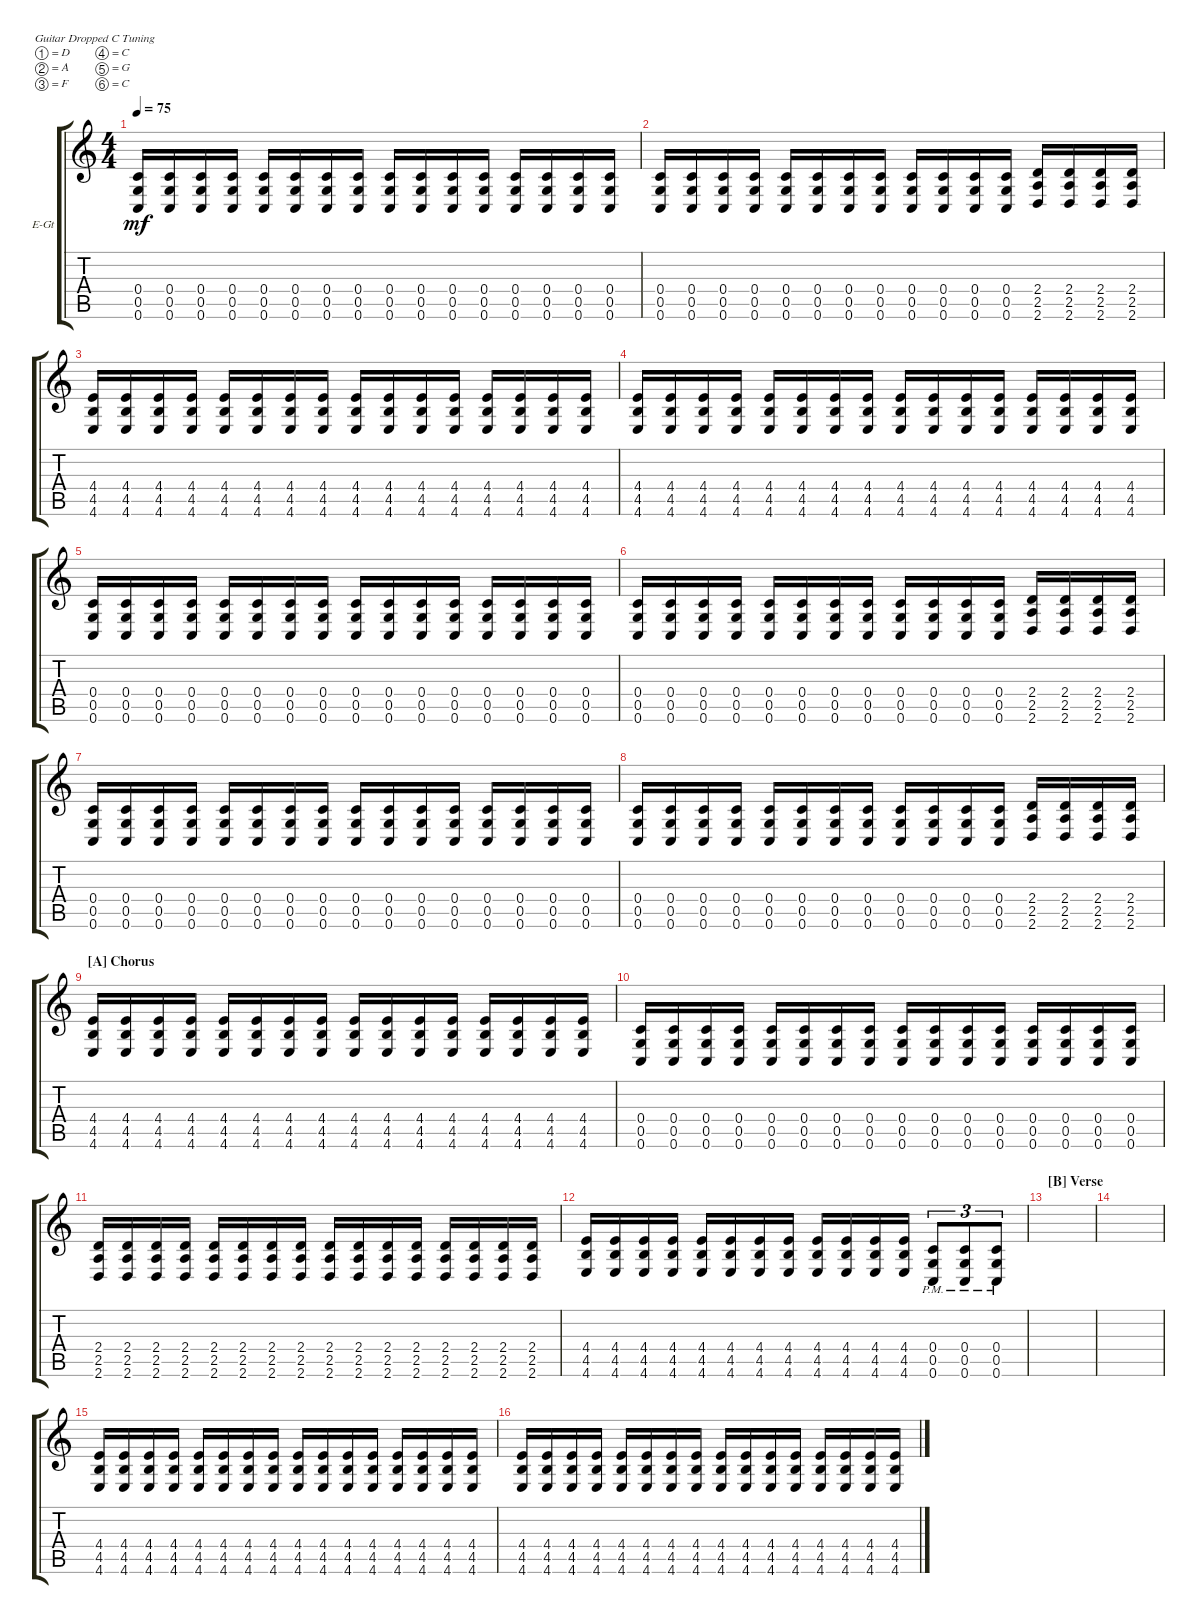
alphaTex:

\bracketExtendMode groupsimilarinstruments
\firstSystemTrackNameOrientation horizontal
\otherSystemsTrackNameOrientation horizontal
\track ("Rhythm Guitar" "E-Gt") {instrument distortionguitar}
\staff {score tabs}
\tuning (D4 A3 F3 C3 G2 C2)
\ts (4 4)
\tempo 75
\clef g2
\ks c
(0.6 0.4 0.5).16{dy mf} (0.6 0.4 0.5).16 (0.6 0.4 0.5).16 (0.6 0.4 0.5).16 (0.6 0.4 0.5).16 (0.6 0.4 0.5).16 (0.6 0.4 0.5).16 (0.6 0.4 0.5).16 (0.6 0.4 0.5).16 (0.6 0.4 0.5).16 (0.6 0.4 0.5).16 (0.6 0.4 0.5).16 (0.6 0.4 0.5).16 (0.6 0.4 0.5).16 (0.6 0.4 0.5).16 (0.6 0.4 0.5).16 |
(0.6 0.4 0.5).16 (0.6 0.4 0.5).16 (0.6 0.4 0.5).16 (0.6 0.4 0.5).16 (0.6 0.4 0.5).16 (0.6 0.4 0.5).16 (0.6 0.4 0.5).16 (0.6 0.4 0.5).16 (0.6 0.4 0.5).16 (0.6 0.4 0.5).16 (0.6 0.4 0.5).16 (0.6 0.4 0.5).16 (2.6 2.4 2.5).16 (2.6 2.4 2.5).16 (2.6 2.4 2.5).16 (2.6 2.4 2.5).16 |
(4.6 4.4 4.5).16 (4.6 4.4 4.5).16 (4.6 4.4 4.5).16 (4.6 4.4 4.5).16 (4.6 4.4 4.5).16 (4.6 4.4 4.5).16 (4.6 4.4 4.5).16 (4.6 4.4 4.5).16 (4.6 4.4 4.5).16 (4.6 4.4 4.5).16 (4.6 4.4 4.5).16 (4.6 4.4 4.5).16 (4.6 4.4 4.5).16 (4.6 4.4 4.5).16 (4.6 4.4 4.5).16 (4.6 4.4 4.5).16 |
(4.6 4.4 4.5).16 (4.6 4.4 4.5).16 (4.6 4.4 4.5).16 (4.6 4.4 4.5).16 (4.6 4.4 4.5).16 (4.6 4.4 4.5).16 (4.6 4.4 4.5).16 (4.6 4.4 4.5).16 (4.6 4.4 4.5).16 (4.6 4.4 4.5).16 (4.6 4.4 4.5).16 (4.6 4.4 4.5).16 (4.6 4.4 4.5).16 (4.6 4.4 4.5).16 (4.6 4.4 4.5).16 (4.6 4.4 4.5).16 |
(0.6 0.4 0.5).16 (0.6 0.4 0.5).16 (0.6 0.4 0.5).16 (0.6 0.4 0.5).16 (0.6 0.4 0.5).16 (0.6 0.4 0.5).16 (0.6 0.4 0.5).16 (0.6 0.4 0.5).16 (0.6 0.4 0.5).16 (0.6 0.4 0.5).16 (0.6 0.4 0.5).16 (0.6 0.4 0.5).16 (0.6 0.4 0.5).16 (0.6 0.4 0.5).16 (0.6 0.4 0.5).16 (0.6 0.4 0.5).16 |
(0.6 0.4 0.5).16 (0.6 0.4 0.5).16 (0.6 0.4 0.5).16 (0.6 0.4 0.5).16 (0.6 0.4 0.5).16 (0.6 0.4 0.5).16 (0.6 0.4 0.5).16 (0.6 0.4 0.5).16 (0.6 0.4 0.5).16 (0.6 0.4 0.5).16 (0.6 0.4 0.5).16 (0.6 0.4 0.5).16 (2.6 2.4 2.5).16 (2.6 2.4 2.5).16 (2.6 2.4 2.5).16 (2.6 2.4 2.5).16 |
(0.6 0.4 0.5).16 (0.6 0.4 0.5).16 (0.6 0.4 0.5).16 (0.6 0.4 0.5).16 (0.6 0.4 0.5).16 (0.6 0.4 0.5).16 (0.6 0.4 0.5).16 (0.6 0.4 0.5).16 (0.6 0.4 0.5).16 (0.6 0.4 0.5).16 (0.6 0.4 0.5).16 (0.6 0.4 0.5).16 (0.6 0.4 0.5).16 (0.6 0.4 0.5).16 (0.6 0.4 0.5).16 (0.6 0.4 0.5).16 |
(0.6 0.4 0.5).16 (0.6 0.4 0.5).16 (0.6 0.4 0.5).16 (0.6 0.4 0.5).16 (0.6 0.4 0.5).16 (0.6 0.4 0.5).16 (0.6 0.4 0.5).16 (0.6 0.4 0.5).16 (0.6 0.4 0.5).16 (0.6 0.4 0.5).16 (0.6 0.4 0.5).16 (0.6 0.4 0.5).16 (2.6 2.4 2.5).16 (2.6 2.4 2.5).16 (2.6 2.4 2.5).16 (2.6 2.4 2.5).16 |
\section ("A" "Chorus")
(4.6 4.4 4.5).16 (4.6 4.4 4.5).16 (4.6 4.4 4.5).16 (4.6 4.4 4.5).16 (4.6 4.4 4.5).16 (4.6 4.4 4.5).16 (4.6 4.4 4.5).16 (4.6 4.4 4.5).16 (4.6 4.4 4.5).16 (4.6 4.4 4.5).16 (4.6 4.4 4.5).16 (4.6 4.4 4.5).16 (4.6 4.4 4.5).16 (4.6 4.4 4.5).16 (4.6 4.4 4.5).16 (4.6 4.4 4.5).16 |
(0.6 0.4 0.5).16 (0.6 0.4 0.5).16 (0.6 0.4 0.5).16 (0.6 0.4 0.5).16 (0.6 0.4 0.5).16 (0.6 0.4 0.5).16 (0.6 0.4 0.5).16 (0.6 0.4 0.5).16 (0.6 0.4 0.5).16 (0.6 0.4 0.5).16 (0.6 0.4 0.5).16 (0.6 0.4 0.5).16 (0.6 0.4 0.5).16 (0.6 0.4 0.5).16 (0.6 0.4 0.5).16 (0.6 0.4 0.5).16 |
(2.6 2.5 2.4).16 (2.6 2.5 2.4).16 (2.6 2.5 2.4).16 (2.6 2.5 2.4).16 (2.6 2.5 2.4).16 (2.6 2.5 2.4).16 (2.6 2.5 2.4).16 (2.6 2.5 2.4).16 (2.6 2.5 2.4).16 (2.6 2.5 2.4).16 (2.6 2.5 2.4).16 (2.6 2.5 2.4).16 (2.6 2.5 2.4).16 (2.6 2.5 2.4).16 (2.6 2.5 2.4).16 (2.6 2.5 2.4).16 |
(4.6 4.4 4.5).16 (4.6 4.4 4.5).16 (4.6 4.4 4.5).16 (4.6 4.4 4.5).16 (4.6 4.4 4.5).16 (4.6 4.4 4.5).16 (4.6 4.4 4.5).16 (4.6 4.4 4.5).16 (4.6 4.4 4.5).16 (4.6 4.4 4.5).16 (4.6 4.4 4.5).16 (4.6 4.4 4.5).16 (0.6{pm} 0.5{pm} 0.4{pm}).8{tu (3 2)} (0.6{pm} 0.4{pm} 0.5{pm}).8{tu (3 2)} (0.6{pm} 0.4{pm} 0.5{pm}).8{tu (3 2)} |
\section ("B" "Verse")
|
|
(4.6 4.4 4.5).16 (4.6 4.4 4.5).16 (4.6 4.4 4.5).16 (4.6 4.4 4.5).16 (4.6 4.4 4.5).16 (4.6 4.4 4.5).16 (4.6 4.4 4.5).16 (4.6 4.4 4.5).16 (4.6 4.4 4.5).16 (4.6 4.4 4.5).16 (4.6 4.4 4.5).16 (4.6 4.4 4.5).16 (4.6 4.4 4.5).16 (4.6 4.4 4.5).16 (4.6 4.4 4.5).16 (4.6 4.4 4.5).16 |
(4.6 4.4 4.5).16 (4.6 4.4 4.5).16 (4.6 4.4 4.5).16 (4.6 4.4 4.5).16 (4.6 4.4 4.5).16 (4.6 4.4 4.5).16 (4.6 4.4 4.5).16 (4.6 4.4 4.5).16 (4.6 4.4 4.5).16 (4.6 4.4 4.5).16 (4.6 4.4 4.5).16 (4.6 4.4 4.5).16 (4.6 4.4 4.5).16 (4.6 4.4 4.5).16 (4.6 4.4 4.5).16 (4.6 4.4 4.5).16
